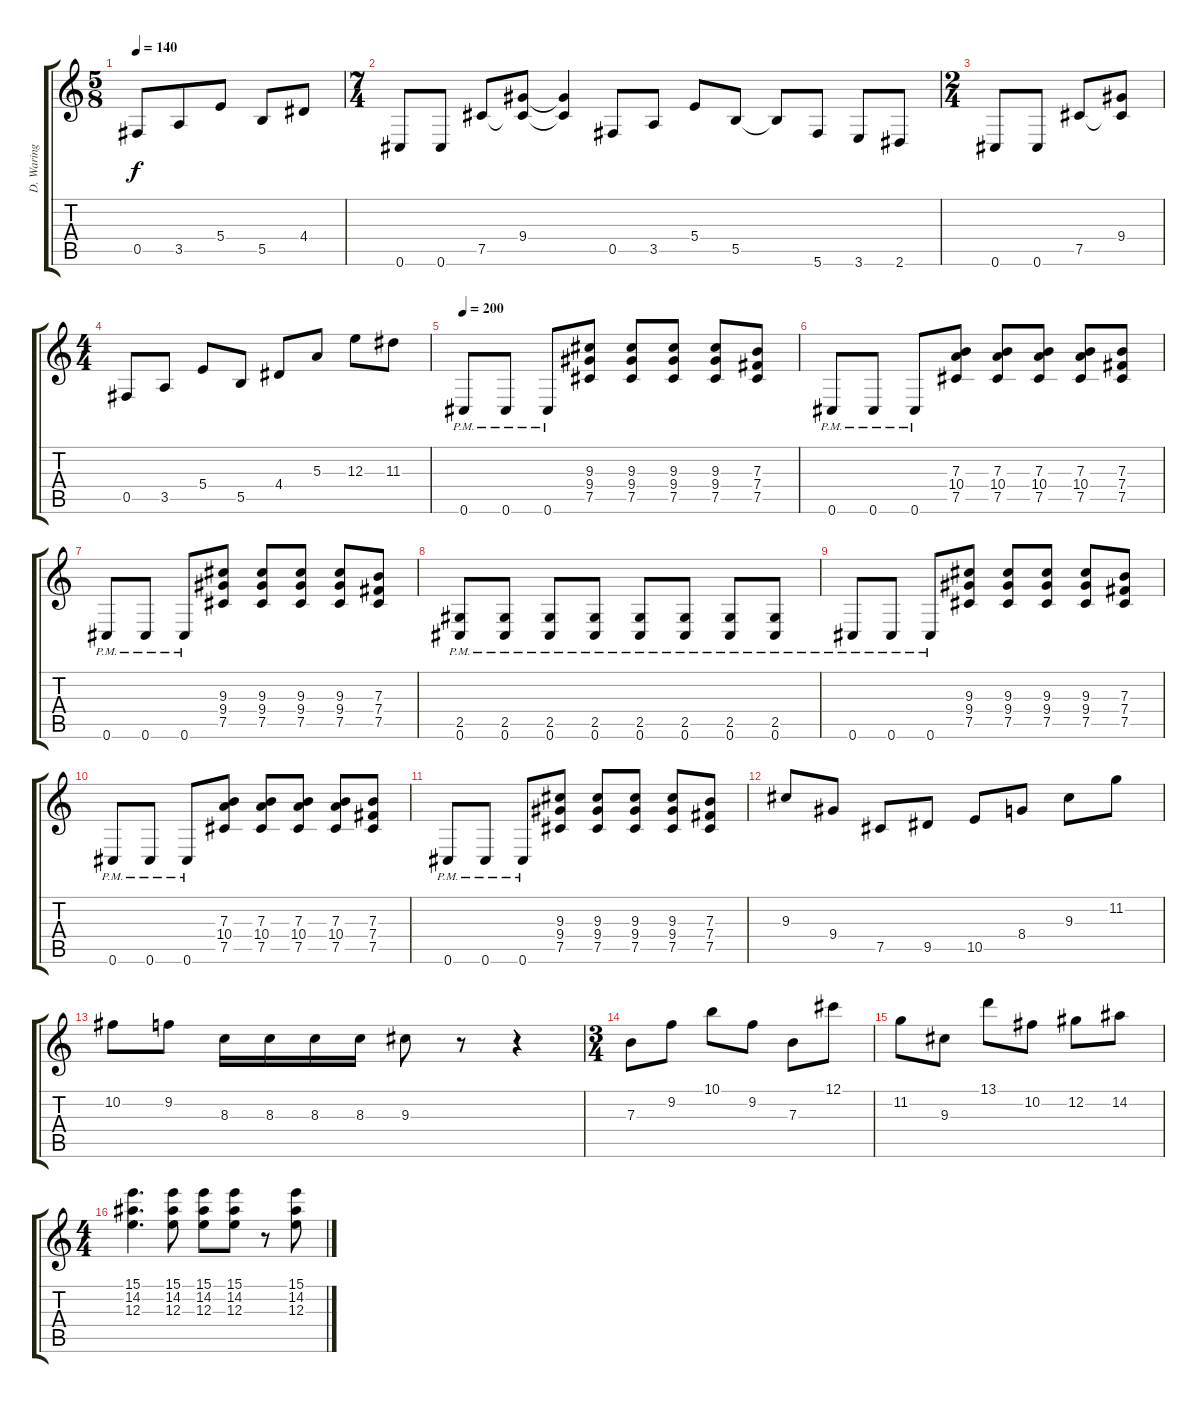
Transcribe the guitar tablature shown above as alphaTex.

\track ("D. Waring Gtr." "D. Waring ") {instrument distortionguitar}
\staff {score tabs}
\tuning (Db4 Ab3 E3 B2 Gb2 Db2) {hide}
\ts (5 8)
\tempo 140
\clef g2
\ks c
0.5.8{dy f} 3.5.8 5.4.8 5.5.8 4.4.8 |
\ts (7 4)
0.6.8 0.6.8 7.5.8 (9.4 7.5{t}).8 (9.4{t} 7.5{t}).4 0.5.8 3.5.8 5.4.8 5.5.8 5.5{t}.8 5.6.8 3.6.8 2.6.8 |
\ts (2 4)
0.6.8 0.6.8 7.5.8 (9.4 7.5{t}).8 |
\ts (4 4)
0.5.8 3.5.8 5.4.8 5.5.8 4.4.8 5.3.8 12.3.8 11.3.8 |
\tempo 200
0.6{pm}.8 0.6{pm}.8 0.6{pm}.8 (9.3 9.4 7.5).8 (9.3 9.4 7.5).8 (9.3 9.4 7.5).8 (9.3 9.4 7.5).8 (7.3 7.4 7.5).8 |
0.6{pm}.8 0.6{pm}.8 0.6{pm}.8 (7.3 10.4 7.5).8 (7.3 10.4 7.5).8 (7.3 10.4 7.5).8 (7.3 10.4 7.5).8 (7.3 7.4 7.5).8 |
0.6{pm}.8 0.6{pm}.8 0.6{pm}.8 (9.3 9.4 7.5).8 (9.3 9.4 7.5).8 (9.3 9.4 7.5).8 (9.3 9.4 7.5).8 (7.3 7.4 7.5).8 |
(2.5{pm} 0.6{pm}).8 (2.5{pm} 0.6{pm}).8 (2.5{pm} 0.6{pm}).8 (2.5{pm} 0.6{pm}).8 (2.5{pm} 0.6{pm}).8 (2.5{pm} 0.6{pm}).8 (2.5{pm} 0.6{pm}).8 (2.5{pm} 0.6{pm}).8 |
0.6{pm}.8 0.6{pm}.8 0.6{pm}.8 (9.3 9.4 7.5).8 (9.3 9.4 7.5).8 (9.3 9.4 7.5).8 (9.3 9.4 7.5).8 (7.3 7.4 7.5).8 |
0.6{pm}.8 0.6{pm}.8 0.6{pm}.8 (7.3 10.4 7.5).8 (7.3 10.4 7.5).8 (7.3 10.4 7.5).8 (7.3 10.4 7.5).8 (7.3 7.4 7.5).8 |
0.6{pm}.8 0.6{pm}.8 0.6{pm}.8 (9.3 9.4 7.5).8 (9.3 9.4 7.5).8 (9.3 9.4 7.5).8 (9.3 9.4 7.5).8 (7.3 7.4 7.5).8 |
9.3.8 9.4.8 7.5.8 9.5.8 10.5.8 8.4.8 9.3.8 11.2.8 |
10.2.8 9.2.8 8.3.16 8.3.16 8.3.16 8.3.16 9.3.8 r.8 r.4 |
\ts (3 4)
7.3.8 9.2.8 10.1.8 9.2.8 7.3.8 12.1.8 |
11.2.8 9.3.8 13.1.8 10.2.8 12.2.8 14.2.8 |
\ts (4 4)
(15.1 14.2 12.3).4{d} (15.1 14.2 12.3).8 (15.1 14.2 12.3).8 (15.1 14.2 12.3).8 r.8 (15.1 14.2 12.3).8
